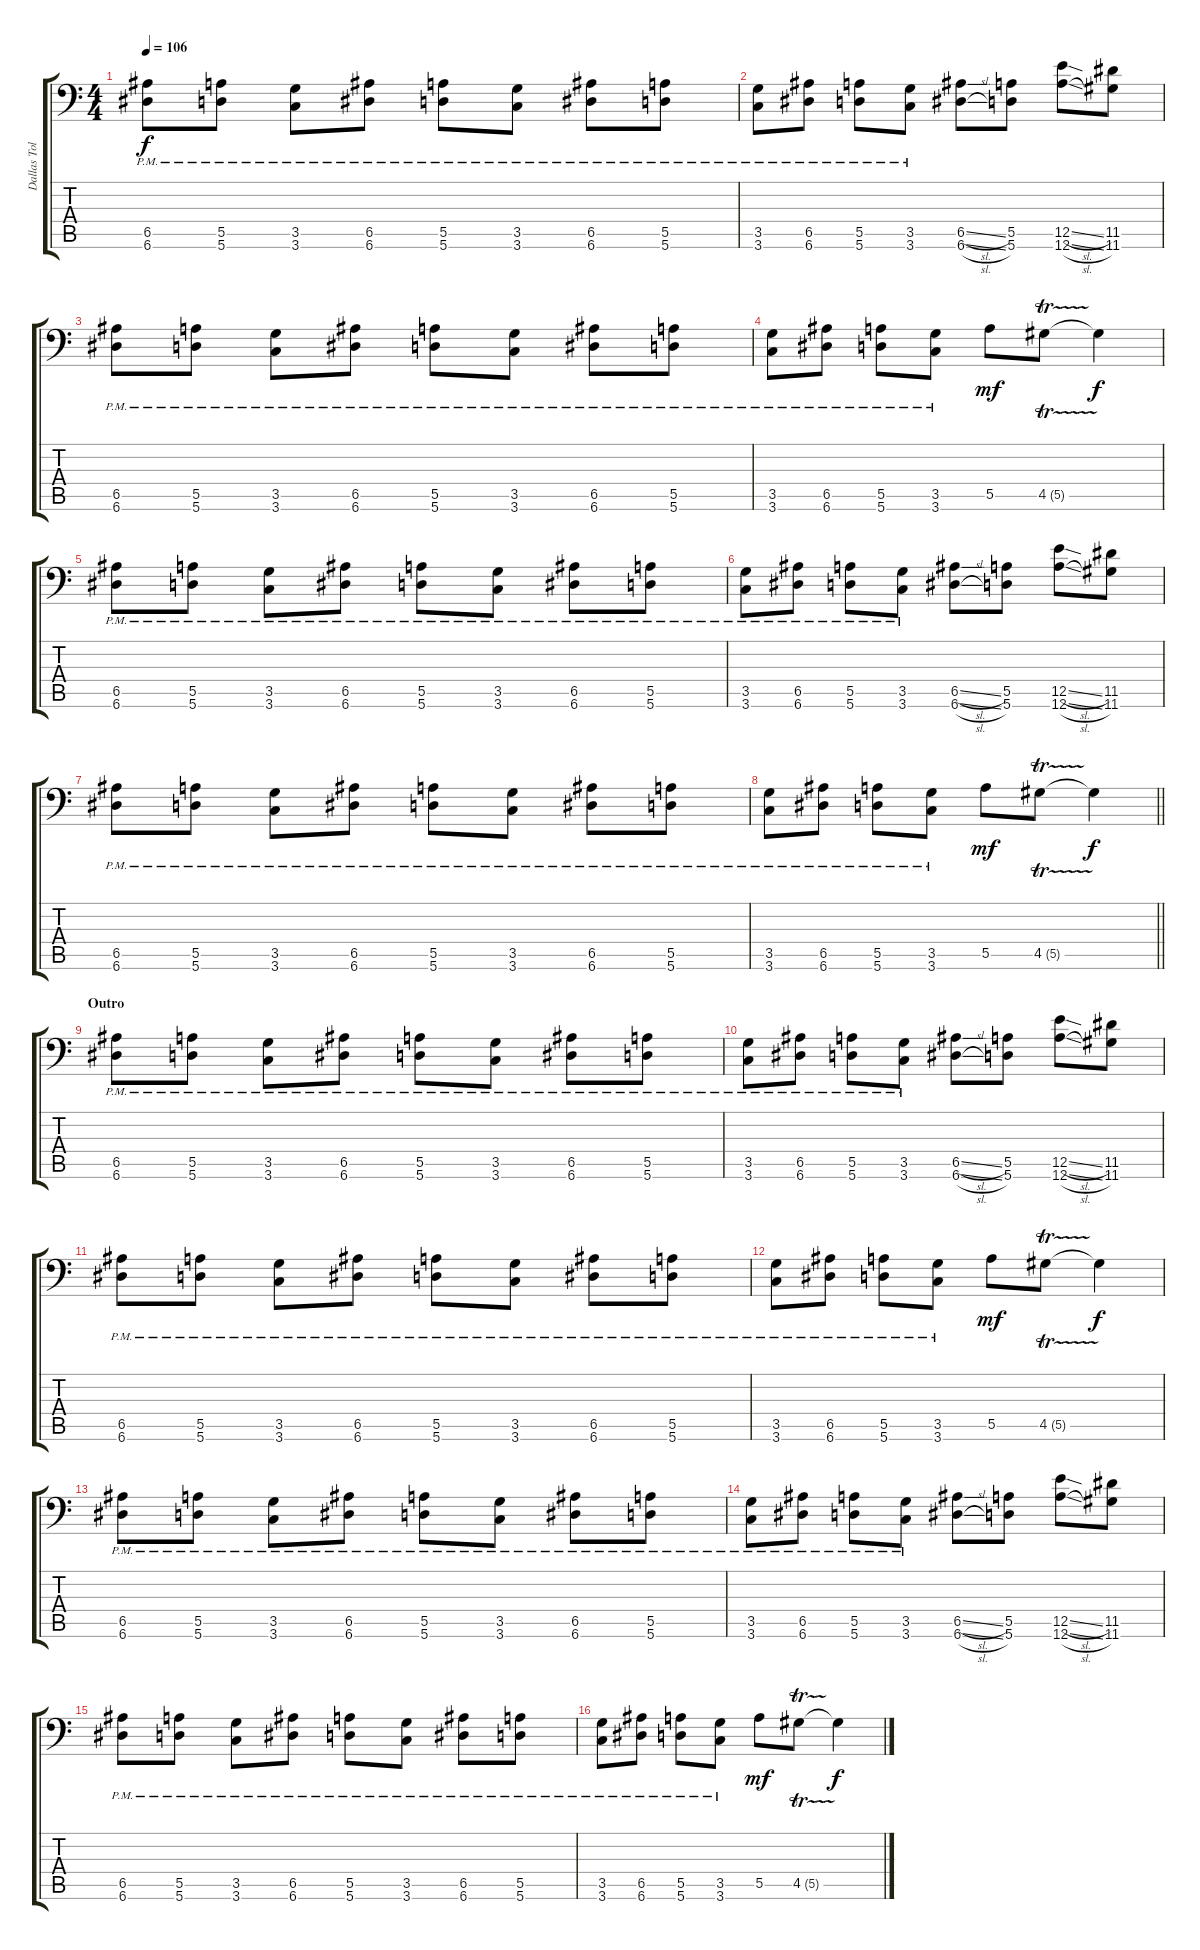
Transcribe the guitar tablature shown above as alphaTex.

\track ("Dallas Toler-Wade" "Dallas Tol") {instrument distortionguitar}
\staff {score tabs}
\tuning (B3 Gb3 D3 A2 E2 A1) {hide}
\ts (4 4)
\tempo 106
\clef f4
\ks c
(6.5{pm} 6.6{pm}).8{dy f} (5.5{pm} 5.6{pm}).8 (3.5{pm} 3.6{pm}).8 (6.5{pm} 6.6{pm}).8 (5.5{pm} 5.6{pm}).8 (3.5{pm} 3.6{pm}).8 (6.5{pm} 6.6{pm}).8 (5.5{pm} 5.6{pm}).8 |
(3.5{pm} 3.6{pm}).8 (6.5{pm} 6.6{pm}).8 (5.5{pm} 5.6{pm}).8 (3.5{pm} 3.6{pm}).8 (6.5{sl} 6.6{sl}).8 (5.5 5.6).8 (12.5{sl} 12.6{sl}).8 (11.5 11.6).8 |
(6.5{pm} 6.6{pm}).8 (5.5{pm} 5.6{pm}).8 (3.5{pm} 3.6{pm}).8 (6.5{pm} 6.6{pm}).8 (5.5{pm} 5.6{pm}).8 (3.5{pm} 3.6{pm}).8 (6.5{pm} 6.6{pm}).8 (5.5{pm} 5.6{pm}).8 |
(3.5{pm} 3.6{pm}).8 (6.5{pm} 6.6{pm}).8 (5.5{pm} 5.6{pm}).8 (3.5{pm} 3.6{pm}).8 5.5.8{dy mf} 4.5{tr (5 32)}.8 4.5{t}.4{dy f} |
(6.5{pm} 6.6{pm}).8 (5.5{pm} 5.6{pm}).8 (3.5{pm} 3.6{pm}).8 (6.5{pm} 6.6{pm}).8 (5.5{pm} 5.6{pm}).8 (3.5{pm} 3.6{pm}).8 (6.5{pm} 6.6{pm}).8 (5.5{pm} 5.6{pm}).8 |
(3.5{pm} 3.6{pm}).8 (6.5{pm} 6.6{pm}).8 (5.5{pm} 5.6{pm}).8 (3.5{pm} 3.6{pm}).8 (6.5{sl} 6.6{sl}).8 (5.5 5.6).8 (12.5{sl} 12.6{sl}).8 (11.5 11.6).8 |
(6.5{pm} 6.6{pm}).8 (5.5{pm} 5.6{pm}).8 (3.5{pm} 3.6{pm}).8 (6.5{pm} 6.6{pm}).8 (5.5{pm} 5.6{pm}).8 (3.5{pm} 3.6{pm}).8 (6.5{pm} 6.6{pm}).8 (5.5{pm} 5.6{pm}).8 |
\barLineRight lightlight
(3.5{pm} 3.6{pm}).8 (6.5{pm} 6.6{pm}).8 (5.5{pm} 5.6{pm}).8 (3.5{pm} 3.6{pm}).8 5.5.8{dy mf} 4.5{tr (5 32)}.8 4.5{t}.4{dy f} |
\section ("" "Outro")
(6.5{pm} 6.6{pm}).8 (5.5{pm} 5.6{pm}).8 (3.5{pm} 3.6{pm}).8 (6.5{pm} 6.6{pm}).8 (5.5{pm} 5.6{pm}).8 (3.5{pm} 3.6{pm}).8 (6.5{pm} 6.6{pm}).8 (5.5{pm} 5.6{pm}).8 |
(3.5{pm} 3.6{pm}).8 (6.5{pm} 6.6{pm}).8 (5.5{pm} 5.6{pm}).8 (3.5{pm} 3.6{pm}).8 (6.5{sl} 6.6{sl}).8 (5.5 5.6).8 (12.5{sl} 12.6{sl}).8 (11.5 11.6).8 |
(6.5{pm} 6.6{pm}).8 (5.5{pm} 5.6{pm}).8 (3.5{pm} 3.6{pm}).8 (6.5{pm} 6.6{pm}).8 (5.5{pm} 5.6{pm}).8 (3.5{pm} 3.6{pm}).8 (6.5{pm} 6.6{pm}).8 (5.5{pm} 5.6{pm}).8 |
(3.5{pm} 3.6{pm}).8 (6.5{pm} 6.6{pm}).8 (5.5{pm} 5.6{pm}).8 (3.5{pm} 3.6{pm}).8 5.5.8{dy mf} 4.5{tr (5 32)}.8 4.5{t}.4{dy f} |
(6.5{pm} 6.6{pm}).8 (5.5{pm} 5.6{pm}).8 (3.5{pm} 3.6{pm}).8 (6.5{pm} 6.6{pm}).8 (5.5{pm} 5.6{pm}).8 (3.5{pm} 3.6{pm}).8 (6.5{pm} 6.6{pm}).8 (5.5{pm} 5.6{pm}).8 |
(3.5{pm} 3.6{pm}).8 (6.5{pm} 6.6{pm}).8 (5.5{pm} 5.6{pm}).8 (3.5{pm} 3.6{pm}).8 (6.5{sl} 6.6{sl}).8 (5.5 5.6).8 (12.5{sl} 12.6{sl}).8 (11.5 11.6).8 |
(6.5{pm} 6.6{pm}).8 (5.5{pm} 5.6{pm}).8 (3.5{pm} 3.6{pm}).8 (6.5{pm} 6.6{pm}).8 (5.5{pm} 5.6{pm}).8 (3.5{pm} 3.6{pm}).8 (6.5{pm} 6.6{pm}).8 (5.5{pm} 5.6{pm}).8 |
(3.5{pm} 3.6{pm}).8 (6.5{pm} 6.6{pm}).8 (5.5{pm} 5.6{pm}).8 (3.5{pm} 3.6{pm}).8 5.5.8{dy mf} 4.5{tr (5 32)}.8 4.5{t}.4{dy f}
